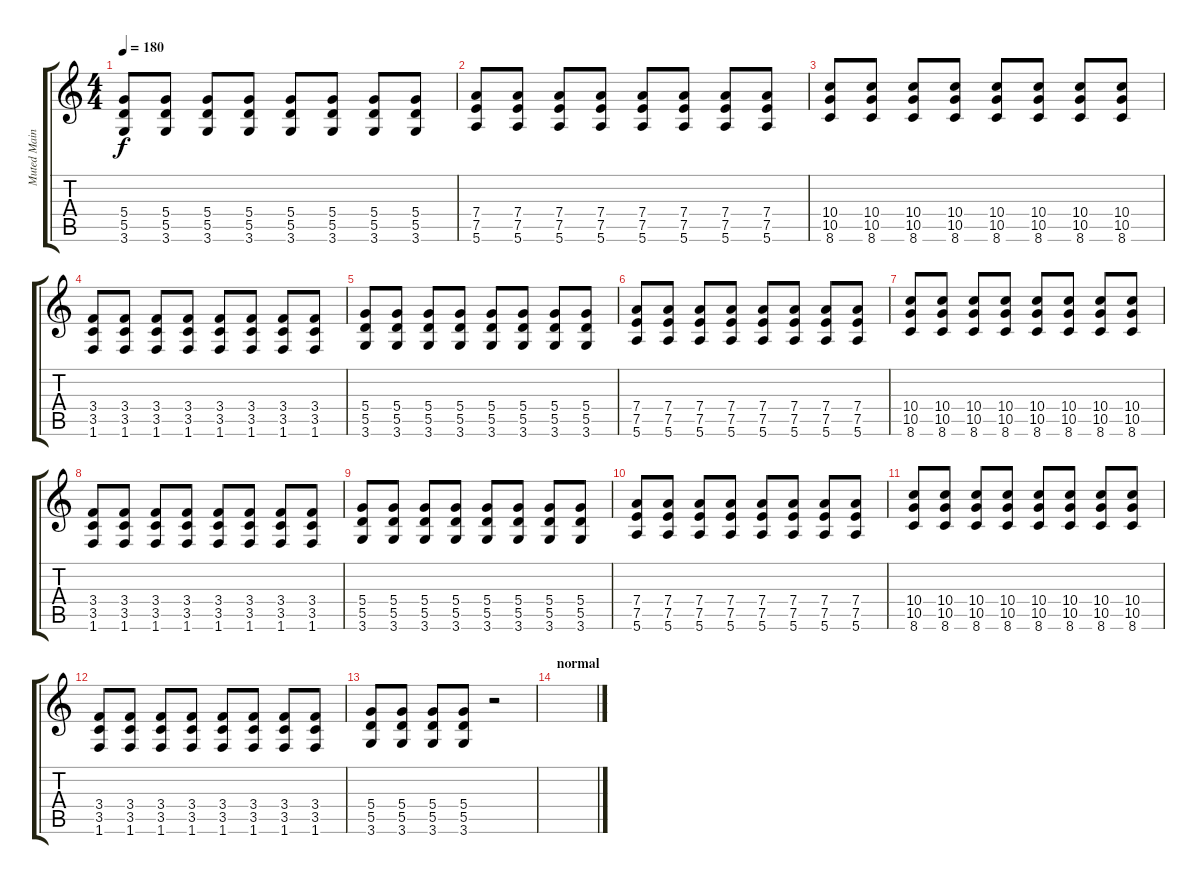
\track ("Muted Main guitar" "Muted Main") {instrument electricguitarmuted}
\staff {score tabs}
\tuning (E4 B3 G3 D3 A2 E2) {hide}
\ts (4 4)
\tempo 180
\clef g2
\ks c
(5.4 5.5 3.6).8{dy f} (5.4 5.5 3.6).8 (5.4 5.5 3.6).8 (5.4 5.5 3.6).8 (5.4 5.5 3.6).8 (5.4 5.5 3.6).8 (5.4 5.5 3.6).8 (5.4 5.5 3.6).8 |
(7.4 7.5 5.6).8 (7.4 7.5 5.6).8 (7.4 7.5 5.6).8 (7.4 7.5 5.6).8 (7.4 7.5 5.6).8 (7.4 7.5 5.6).8 (7.4 7.5 5.6).8 (7.4 7.5 5.6).8 |
(10.4 10.5 8.6).8 (10.4 10.5 8.6).8 (10.4 10.5 8.6).8 (10.4 10.5 8.6).8 (10.4 10.5 8.6).8 (10.4 10.5 8.6).8 (10.4 10.5 8.6).8 (10.4 10.5 8.6).8 |
(3.4 3.5 1.6).8 (3.4 3.5 1.6).8 (3.4 3.5 1.6).8 (3.4 3.5 1.6).8 (3.4 3.5 1.6).8 (3.4 3.5 1.6).8 (3.4 3.5 1.6).8 (3.4 3.5 1.6).8 |
(5.4 5.5 3.6).8 (5.4 5.5 3.6).8 (5.4 5.5 3.6).8 (5.4 5.5 3.6).8 (5.4 5.5 3.6).8 (5.4 5.5 3.6).8 (5.4 5.5 3.6).8 (5.4 5.5 3.6).8 |
(7.4 7.5 5.6).8 (7.4 7.5 5.6).8 (7.4 7.5 5.6).8 (7.4 7.5 5.6).8 (7.4 7.5 5.6).8 (7.4 7.5 5.6).8 (7.4 7.5 5.6).8 (7.4 7.5 5.6).8 |
(10.4 10.5 8.6).8 (10.4 10.5 8.6).8 (10.4 10.5 8.6).8 (10.4 10.5 8.6).8 (10.4 10.5 8.6).8 (10.4 10.5 8.6).8 (10.4 10.5 8.6).8 (10.4 10.5 8.6).8 |
(3.4 3.5 1.6).8 (3.4 3.5 1.6).8 (3.4 3.5 1.6).8 (3.4 3.5 1.6).8 (3.4 3.5 1.6).8 (3.4 3.5 1.6).8 (3.4 3.5 1.6).8 (3.4 3.5 1.6).8 |
(5.4 5.5 3.6).8 (5.4 5.5 3.6).8 (5.4 5.5 3.6).8 (5.4 5.5 3.6).8 (5.4 5.5 3.6).8 (5.4 5.5 3.6).8 (5.4 5.5 3.6).8 (5.4 5.5 3.6).8 |
(7.4 7.5 5.6).8 (7.4 7.5 5.6).8 (7.4 7.5 5.6).8 (7.4 7.5 5.6).8 (7.4 7.5 5.6).8 (7.4 7.5 5.6).8 (7.4 7.5 5.6).8 (7.4 7.5 5.6).8 |
(10.4 10.5 8.6).8 (10.4 10.5 8.6).8 (10.4 10.5 8.6).8 (10.4 10.5 8.6).8 (10.4 10.5 8.6).8 (10.4 10.5 8.6).8 (10.4 10.5 8.6).8 (10.4 10.5 8.6).8 |
(3.4 3.5 1.6).8 (3.4 3.5 1.6).8 (3.4 3.5 1.6).8 (3.4 3.5 1.6).8 (3.4 3.5 1.6).8 (3.4 3.5 1.6).8 (3.4 3.5 1.6).8 (3.4 3.5 1.6).8 |
(5.4 5.5 3.6).8 (5.4 5.5 3.6).8 (5.4 5.5 3.6).8 (5.4 5.5 3.6).8 r.2 |
\section ("" "normal")
